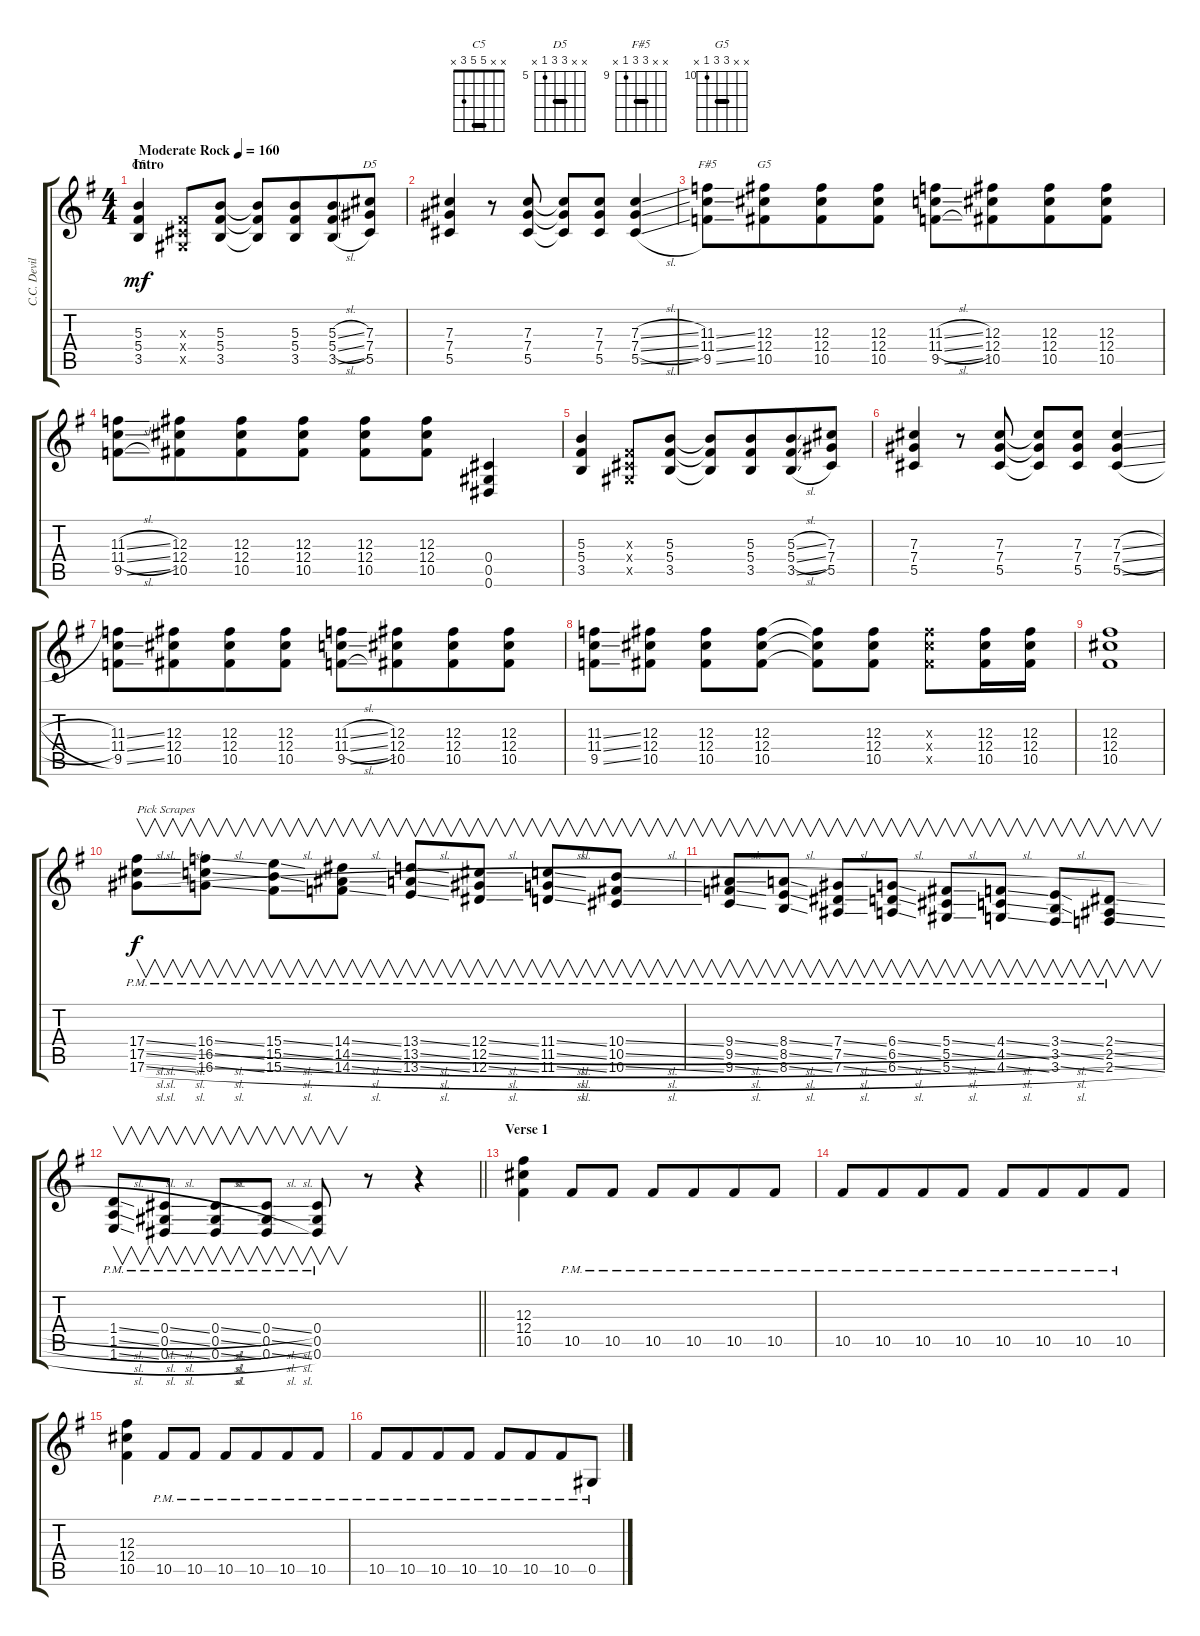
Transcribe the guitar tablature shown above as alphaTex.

\track ("C.C. Deville - Lead" "C.C. Devil") {instrument overdrivenguitar}
\staff {score tabs}
\tuning (Eb4 Bb3 Gb3 Db3 Ab2 Eb2) {hide}
\chord ("C5" x x 5 5 3 x) {barre 5}
\chord ("D5" x x 7 7 5 x) {firstfret 5 barre 7}
\chord ("F#5" x x 11 11 9 x) {firstfret 9 barre 11}
\chord ("G5" x x 12 12 10 x) {firstfret 10 barre 12}
\ts (4 4)
\section ("" "Intro")
\tempo (160 "Moderate Rock")
\clef g2
\ks g
(5.3 5.4 3.5).4{ch "C5" dy mf instrument overdrivenguitar} (0.3{x} 0.4{x} 0.5{x}).8 (5.3 5.4 3.5).8 (5.3{t} 5.4{t} 3.5{t}).8 (5.3 5.4 3.5).8{beam merge} (5.3{sl} 5.4{sl} 3.5{sl}).8 (7.3 7.4 5.5).8{ch "D5"} |
(7.3 7.4 5.5).4 r.8 (7.3 7.4 5.5).8 (7.3{t} 7.4{t} 5.5{t}).8 (7.3 7.4 5.5).8 (7.3{sl} 7.4{sl} 5.5{sl}).4 |
(11.3{ss} 11.4{ss} 9.5{ss}).8{ch "F#5"} (12.3 12.4 10.5).8{ch "G5" beam merge} (12.3 12.4 10.5).8 (12.3 12.4 10.5).8 (11.3{sl} 11.4{sl} 9.5{sl}).8 (12.3 12.4 10.5).8{beam merge} (12.3 12.4 10.5).8 (12.3 12.4 10.5).8 |
(11.3{sl} 11.4{sl} 9.5{sl}).8 (12.3 12.4 10.5).8{beam merge} (12.3 12.4 10.5).8 (12.3 12.4 10.5).8 (12.3 12.4 10.5).8 (12.3 12.4 10.5).8 (0.4 0.5 0.6).4 |
(5.3 5.4 3.5).4 (0.3{x} 0.4{x} 0.5{x}).8 (5.3 5.4 3.5).8 (5.3{t} 5.4{t} 3.5{t}).8 (5.3 5.4 3.5).8{beam merge} (5.3{sl} 5.4{sl} 3.5{sl}).8 (7.3 7.4 5.5).8 |
(7.3 7.4 5.5).4 r.8 (7.3 7.4 5.5).8 (7.3{t} 7.4{t} 5.5{t}).8 (7.3 7.4 5.5).8 (7.3{sl} 7.4{sl} 5.5{sl}).4 |
(11.3{ss} 11.4{ss} 9.5{ss}).8 (12.3 12.4 10.5).8{beam merge} (12.3 12.4 10.5).8 (12.3 12.4 10.5).8 (11.3{sl} 11.4{sl} 9.5{sl}).8 (12.3 12.4 10.5).8{beam merge} (12.3 12.4 10.5).8 (12.3 12.4 10.5).8 |
(11.3{ss} 11.4{ss} 9.5{ss}).8 (12.3 12.4 10.5).8 (12.3 12.4 10.5).8 (12.3 12.4 10.5).8 (12.3{t} 12.4{t} 10.5{t}).8 (12.3 12.4 10.5).8 (12.3{x} 12.4{x} 10.5{x}).8 (12.3 12.4 10.5).16 (12.3 12.4 10.5).16 |
(12.3 12.4 10.5).1 |
(17.4{sl pm} 17.5{sl pm} 17.6{sl pm}).8{v txt "Pick Scrapes" dy f} (16.4{sl pm} 16.5{sl pm} 16.6{sl pm}).8{v} (15.4{sl pm} 15.5{sl pm} 15.6{sl pm}).8{v} (14.4{sl pm} 14.5{sl pm} 14.6{sl pm}).8{v} (13.4{sl pm} 13.5{sl pm} 13.6{sl pm}).8{v} (12.4{sl pm} 12.5{sl pm} 12.6{sl pm}).8{v} (11.4{sl pm} 11.5{sl pm} 11.6{sl pm}).8{v} (10.4{sl pm} 10.5{sl pm} 10.6{sl pm}).8{v} |
(9.4{sl pm} 9.5{sl pm} 9.6{sl pm}).8{v} (8.4{sl pm} 8.5{sl pm} 8.6{sl pm}).8{v} (7.4{sl pm} 7.5{sl pm} 7.6{sl pm}).8{v} (6.4{sl pm} 6.5{sl pm} 6.6{sl pm}).8{v} (5.4{sl pm} 5.5{sl pm} 5.6{sl pm}).8{v} (4.4{sl pm} 4.5{sl pm} 4.6{sl pm}).8{v} (3.4{sl pm} 3.5{sl pm} 3.6{sl pm}).8{v} (2.4{sl pm} 2.5{sl pm} 2.6{sl pm}).8{v} |
\barLineRight lightlight
(1.4{sl pm} 1.5{sl pm} 1.6{sl pm}).8{v} (0.4{sl pm} 0.5{sl pm} 0.6{sl pm}).8{v} (0.4{sl pm} 0.5{sl pm} 0.6{sl pm}).8{v} (0.4{sl pm} 0.5{sl pm} 0.6{sl pm}).8{v} (0.4{pm} 0.5{pm} 0.6{pm}).8{v} r.8 r.4 |
\section ("" "Verse 1")
(12.3 12.4 10.5).4 10.5{pm}.8 10.5{pm}.8 10.5{pm}.8 10.5{pm}.8{beam merge} 10.5{pm}.8 10.5{pm}.8 |
10.5{pm}.8 10.5{pm}.8{beam merge} 10.5{pm}.8 10.5{pm}.8 10.5{pm}.8 10.5{pm}.8{beam merge} 10.5{pm}.8 10.5{pm}.8 |
(12.3 12.4 10.5).4 10.5{pm}.8 10.5{pm}.8 10.5{pm}.8 10.5{pm}.8{beam merge} 10.5{pm}.8 10.5{pm}.8 |
10.5{pm}.8 10.5{pm}.8{beam merge} 10.5{pm}.8 10.5{pm}.8 10.5{pm}.8 10.5{pm}.8{beam merge} 10.5{pm}.8 0.5{pm}.8
